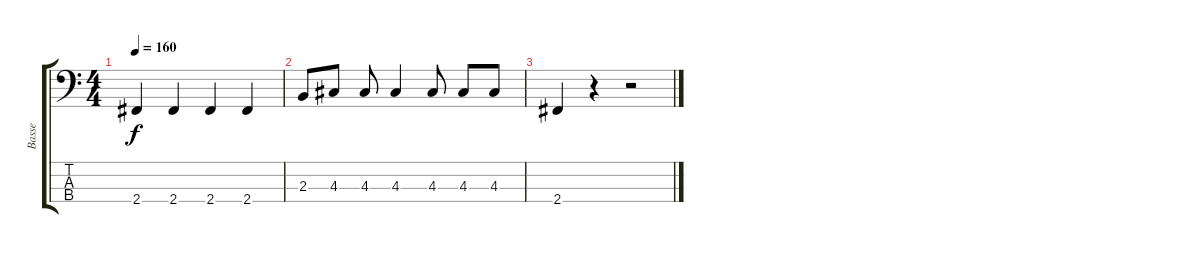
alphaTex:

\track ("Basse" "Basse") {instrument electricbassfinger}
\staff {score tabs}
\tuning (G2 D2 A1 E1) {hide}
\ts (4 4)
\tempo 160
\clef f4
\ks c
2.4.4{dy f} 2.4.4 2.4.4 2.4.4 |
2.3.8 4.3.8 4.3.8 4.3.4 4.3.8 4.3.8 4.3.8 |
2.4.4 r.4 r.2
